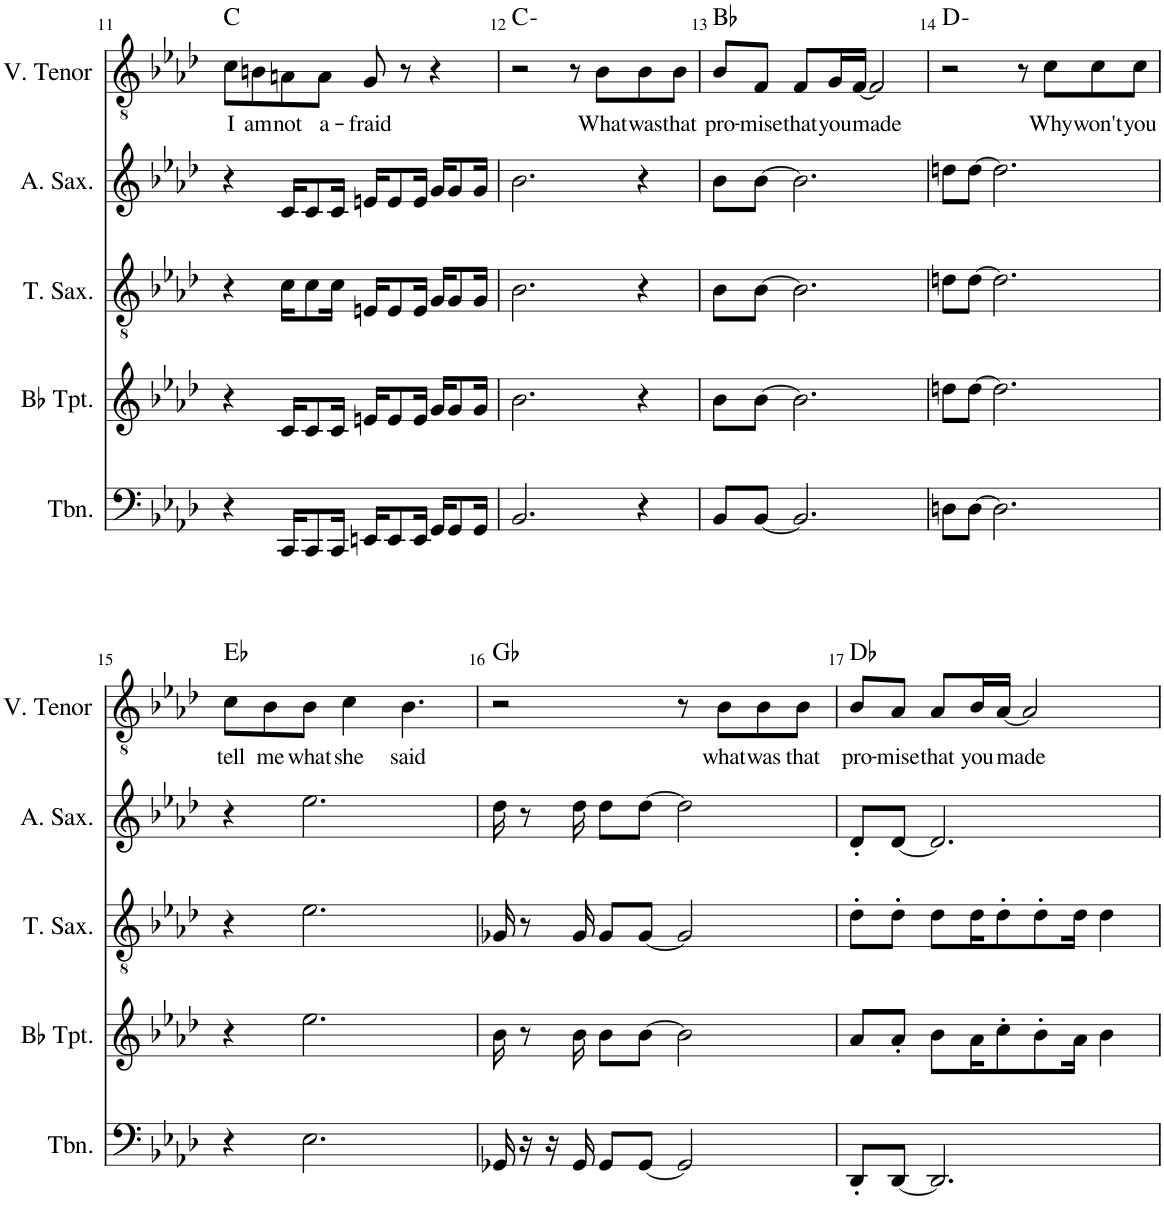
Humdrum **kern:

**kern	**kern	**kern	**kern	**kern	**text	**harte
*part5	*part4	*part3	*part2	*part1	*part1	*part1
*staff5	*staff4	*staff3	*staff2	*staff1	*staff1	*
*I"Trombone	*I"Bb Trumpet	*I"Tenor Saxophone	*I"Alto Saxophone	*I"V. Tenor	*	*
*I'Tbn.	*I'Bb Tpt.	*I'T. Sax.	*I'A. Sax.	*I'V. Tenor	*	*
!!LO:PB:g=z
*clefF4	*clefG2	*clefGv2	*clefG2	*clefGv2	*	*
*	*ITrd1c2	*ITrd8c14	*ITrd5c9	*	*	*
*k[b-e-a-d-]	*k[b-e-a-d-]	*k[b-e-a-d-]	*k[b-e-a-d-]	*k[b-e-a-d-]	*	*
*M4/4	*M4/4	*M4/4	*M4/4	*M4/4	*	*
=11	=11	=11	=11	=11	=11	=11
!	!	!	!	!	!LO:LY:b	!
4r	4r	4r	4r	8c\L	I	C:maj
!	!	!	!	!	!LO:LY:b	!
.	.	.	.	8Bn\	am	.
!	!	!	!	!	!LO:LY:b	!
16CC/KL	16c/KL	16c\KL	16c/KL	8An\	not	.
8CC/	8c/	8c\	8c/	.	.	.
!	!	!	!	!	!LO:LY:b	!
.	.	.	.	8A\J	a-	.
16CC/Jk	16c/Jk	16c\Jk	16c/Jk	.	.	.
!	!	!	!	!	!LO:LY:b	!
16EEn/KL	16en/KL	16En/KL	16en/KL	8G/	-fraid	.
8EE/	8e/	8E/	8e/	.	.	.
.	.	.	.	8r	.	.
16EE/Jk	16e/Jk	16E/Jk	16e/Jk	.	.	.
16GG/KL	16g/KL	16G/KL	16g/KL	4r	.	.
8GG/	8g/	8G/	8g/	.	.	.
16GG/Jk	16g/Jk	16G/Jk	16g/Jk	.	.	.
=12	=12	=12	=12	=12	=12	=12
2.BB-/	2.b-\	2.B-\	2.b-\	2r	.	C:min
.	.	.	.	8r	.	.
!	!	!	!	!	!LO:LY:b	!
.	.	.	.	8B-\L	What	.
!	!	!	!	!	!LO:LY:b	!
4r	4r	4r	4r	8B-\	was	.
!	!	!	!	!	!LO:LY:b	!
.	.	.	.	8B-\J	that	.
=13	=13	=13	=13	=13	=13	=13
!	!	!	!	!	!LO:LY:b	!
8BB-/L	8b-\L	8B-\L	8b-\L	8B-/L	pro-	Bb:maj
!	!	!	!	!	!LO:LY:b	!
[8BB-/J	[8b-\J	[8B-\J	[8b-\J	8F/J	-mise	.
!	!	!	!	!	!LO:LY:b	!
2.BB-/]	2.b-\]	2.B-\]	2.b-\]	8F/L	that	.
!	!	!	!	!	!LO:LY:b	!
.	.	.	.	16G/L	you	.
!	!	!	!	!	!LO:LY:b	!
.	.	.	.	[16F/JJ	made	.
.	.	.	.	2F/]	.	.
=14	=14	=14	=14	=14	=14	=14
8Dn\L	8ddn\L	8dn\L	8ddn\L	2r	.	D:min
[8D\J	[8dd\J	[8d\J	[8dd\J	.	.	.
2.D\]	2.dd\]	2.d\]	2.dd\]	.	.	.
.	.	.	.	8r	.	.
!	!	!	!	!	!LO:LY:b	!
.	.	.	.	8c\L	Why	.
!	!	!	!	!	!LO:LY:b	!
.	.	.	.	8c\	won't	.
!	!	!	!	!	!LO:LY:b	!
.	.	.	.	8c\J	you	.
!!LO:LB:g=z
=15	=15	=15	=15	=15	=15	=15
!	!	!	!	!	!LO:LY:b	!
4r	4r	4r	4r	8c\L	tell	Eb:maj
!	!	!	!	!	!LO:LY:b	!
.	.	.	.	8B-\	me	.
!	!	!	!	!	!LO:LY:b	!
2.E-\	2.ee-\	2.e-\	2.ee-\	8B-\J	what	.
!	!	!	!	!	!LO:LY:b	!
.	.	.	.	4c\	she	.
!	!	!	!	!	!LO:LY:b	!
.	.	.	.	4.B-\	said	.
=16	=16	=16	=16	=16	=16	=16
16GG-X/	16b-\	16G-X/	16dd-\	2r	.	Gb:maj
16r	8r	8r	8r	.	.	.
16r	.	.	.	.	.	.
16GG-/	16b-\	16G-/	16dd-\	.	.	.
8GG-/L	8b-\L	8G-/L	8dd-\L	.	.	.
[8GG-/J	[8b-\J	[8G-/J	[8dd-\J	.	.	.
2GG-/]	2b-\]	2G-/]	2dd-\]	8r	.	.
!	!	!	!	!	!LO:LY:b	!
.	.	.	.	8B-\L	what	.
!	!	!	!	!	!LO:LY:b	!
.	.	.	.	8B-\	was	.
!	!	!	!	!	!LO:LY:b	!
.	.	.	.	8B-\J	that	.
=17	=17	=17	=17	=17	=17	=17
!	!	!	!	!	!LO:LY:b	!
8DD-'/L	8a-/L	8d-'\L	8d-'/L	8B-/L	pro-	Db:maj
!	!	!	!	!	!LO:LY:b	!
[8DD-/J	8a-'/J	8d-'\J	[8d-/J	8A-/J	-mise	.
!	!	!	!	!	!LO:LY:b	!
2.DD-/]	8b-\L	8d-\L	2.d-/]	8A-/L	that	.
!	!	!	!	!	!LO:LY:b	!
.	16a-\K	16d-\K	.	16B-/L	you	.
!	!	!	!	!	!LO:LY:b	!
.	8cc'\	8d-'\	.	[16A-/JJ	made	.
.	.	.	.	2A-/]	.	.
.	8b-'\	8d-'\	.	.	.	.
.	16a-\Jk	16d-\Jk	.	.	.	.
.	4b-\	4d-\	.	.	.	.
=	=	=	=	=	=	=
*-	*-	*-	*-	*-	*-	*-
